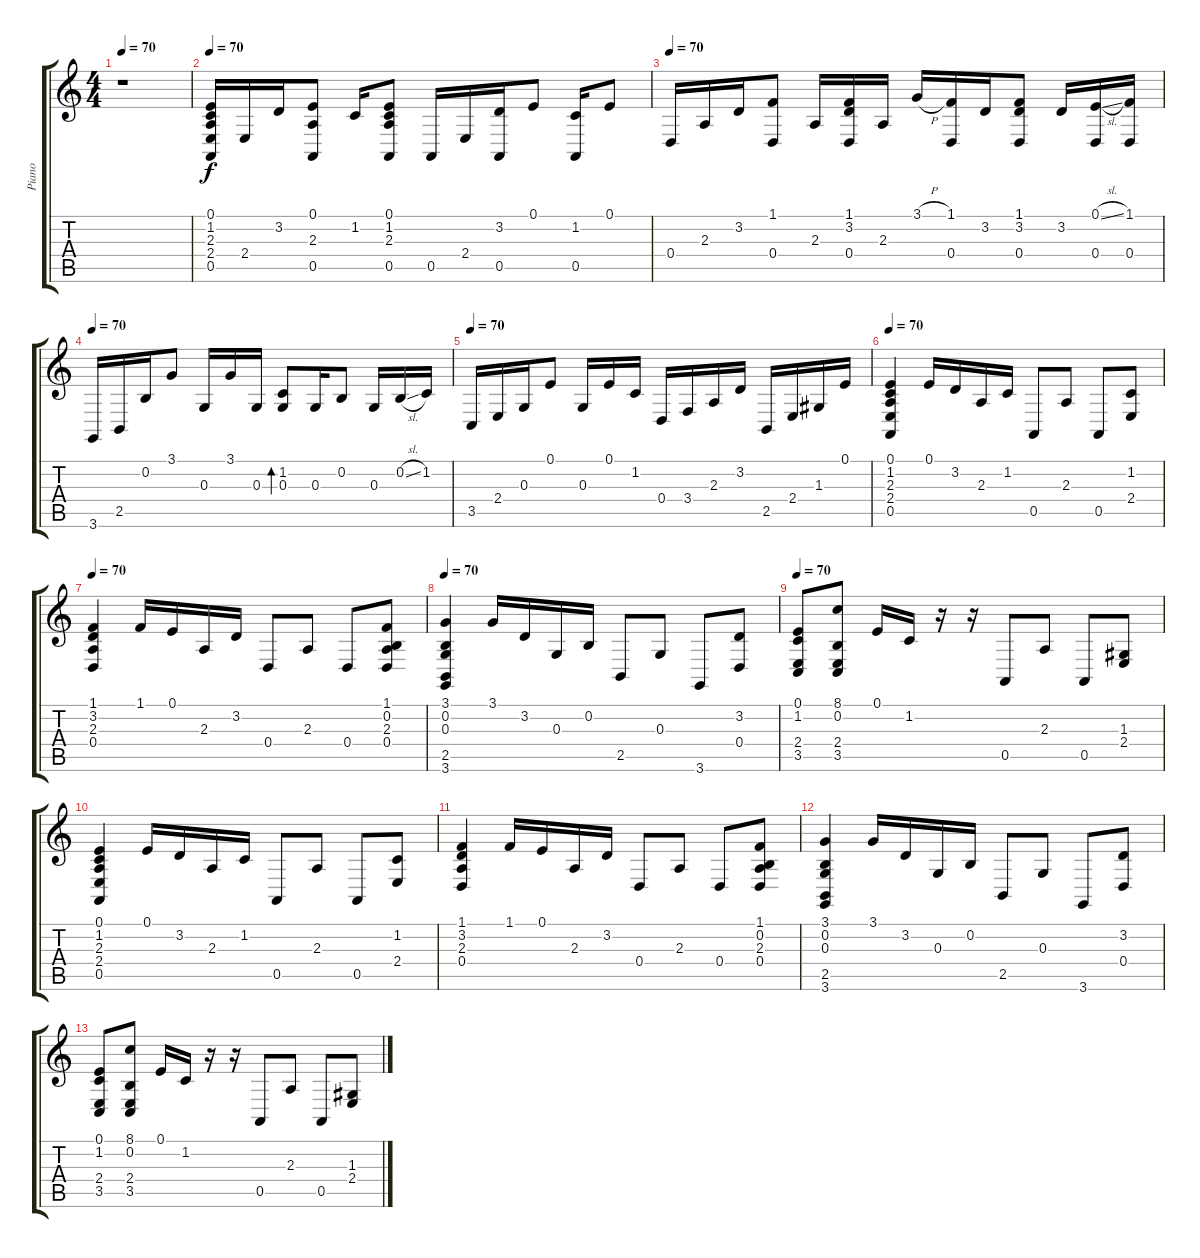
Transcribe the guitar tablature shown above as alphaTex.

\track ("Piano" "Piano") {instrument acousticgrandpiano}
\staff {score tabs}
\tuning (E4 B3 G3 D3 A2 E2) {hide}
\ts (4 4)
\tempo 70
\clef g2
\ks c
r.1{dy f} |
\tempo 70
(0.1 1.2 2.3 2.4 0.5).16 2.4.16 3.2.16 (0.1 2.3 0.5).8 1.2.16 (0.1 1.2 2.3 0.5).8 0.5.16 2.4.16 (3.2 0.5).16 0.1.8 (1.2 0.5).16 0.1.8 |
\tempo 70
0.4.16 2.3.16 3.2.16 (1.1 0.4).8 2.3.16 (1.1 3.2 0.4).16 2.3.16 3.1{h}.16 (1.1 0.4).16 3.2.16 (1.1 3.2 0.4).8 3.2.16 (0.1{sl} 0.4).16 (1.1 0.4).16 |
\tempo 70
3.6.16 2.5.16 0.2.16 3.1.8 0.3.16 3.1.16 0.3.16 (1.2 0.3).8{bd 60} 0.3.16 0.2.8 0.3.16 0.2{sl}.16 1.2.16 |
\tempo 70
3.5.16 2.4.16 0.3.16 0.1.8 0.3.16 0.1.16 1.2.16 0.4.16 3.4.16 2.3.16 3.2.16 2.5.16 2.4.16 1.3.16 0.1.16 |
\tempo 70
(0.1 1.2 2.3 2.4 0.5).4 0.1.16 3.2.16 2.3.16 1.2.16 0.5.8 2.3.8 0.5.8 (1.2 2.4).8 |
\tempo 70
(1.1 3.2 2.3 0.4).4 1.1.16 0.1.16 2.3.16 3.2.16 0.4.8 2.3.8 0.4.8 (1.1 0.2 2.3 0.4).8 |
\tempo 70
(3.1 0.2 0.3 2.5 3.6).4 3.1.16 3.2.16 0.3.16 0.2.16 2.5.8 0.3.8 3.6.8 (3.2 0.4).8 |
\tempo 70
(0.1 1.2 2.4 3.5).8 (8.1 0.2 2.4 3.5).8 0.1.16 1.2.16 r.16 r.16 0.5.8 2.3.8 0.5.8 (1.3 2.4).8 |
(0.1 1.2 2.3 2.4 0.5).4 0.1.16 3.2.16 2.3.16 1.2.16 0.5.8 2.3.8 0.5.8 (1.2 2.4).8 |
(1.1 3.2 2.3 0.4).4 1.1.16 0.1.16 2.3.16 3.2.16 0.4.8 2.3.8 0.4.8 (1.1 0.2 2.3 0.4).8 |
(3.1 0.2 0.3 2.5 3.6).4 3.1.16 3.2.16 0.3.16 0.2.16 2.5.8 0.3.8 3.6.8 (3.2 0.4).8 |
(0.1 1.2 2.4 3.5).8 (8.1 0.2 2.4 3.5).8 0.1.16 1.2.16 r.16 r.16 0.5.8 2.3.8 0.5.8 (1.3 2.4).8
